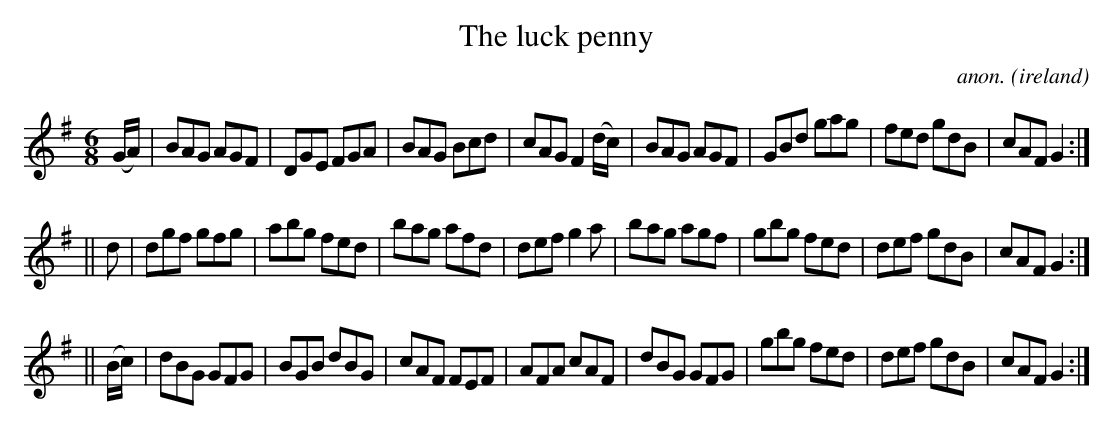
X:1
T:The luck penny
O:ireland
C:anon.
M:6/8
L:1/8
K:G
(G/A/)|BAG AGF|DGE FGA|BAG Bcd|cAG F2(d/c/)|BAG AGF|GBd gag|fed gdB|cAF G2:|
||d|dgf gfg|abg fed|bag afd|def g2a|bag agf|gbg fed|def gdB|cAF G2:|
||(B/c/)|dBG GFG|BGB dBG|cAF FEF|AFA cAF|dBG GFG|gbg fed|def gdB|cAF G2:|
